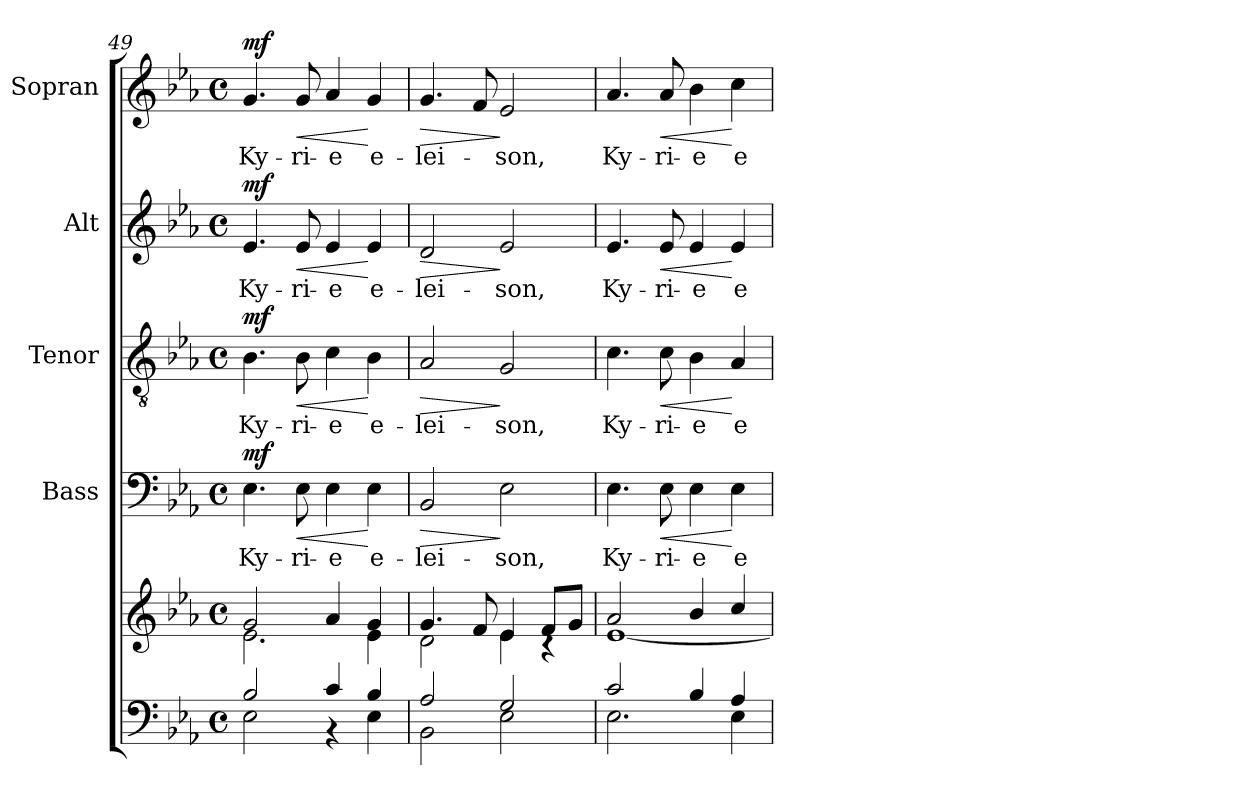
**kern	**kern	**kern	**text	**dynam	**kern	**text	**dynam	**kern	**text	**dynam	**kern	**text	**dynam
*part5	*part5	*part4	*part4	*part4	*part3	*part3	*part3	*part2	*part2	*part2	*part1	*part1	*part1
*staff6	*staff5	*staff4	*staff4	*staff4	*staff3	*staff3	*staff3	*staff2	*staff2	*staff2	*staff1	*staff1	*staff1
*	*	*I"Bass	*	*	*I"Tenor	*	*	*I"Alt	*	*	*I"Sopran	*	*
*	*	*I'B.	*	*	*I'T.	*	*	*I'A.	*	*	*I'S.	*	*
*clefF4	*clefG2	*clefF4	*	*	*clefGv2	*	*	*clefG2	*	*	*clefG2	*	*
*k[b-e-a-]	*k[b-e-a-]	*k[b-e-a-]	*	*	*k[b-e-a-]	*	*	*k[b-e-a-]	*	*	*k[b-e-a-]	*	*
*E-:	*E-:	*E-:	*	*	*E-:	*	*	*E-:	*	*	*E-:	*	*
*M4/4	*M4/4	*M4/4	*	*	*M4/4	*	*	*M4/4	*	*	*M4/4	*	*
*met(c)	*met(c)	*met(c)	*	*	*met(c)	*	*	*met(c)	*	*	*met(c)	*	*
=49	=49	=49	=49	=49	=49	=49	=49	=49	=49	=49	=49	=49	=49
*^	*^	*	*	*	*	*	*	*	*	*	*	*	*
!	!	!	!	!	!LO:LY:b	!LO:DY:a	!	!LO:LY:b	!LO:DY:a	!	!LO:LY:b	!LO:DY:a	!	!LO:LY:b	!LO:DY:a
2B-/	2E-\	2g/	2.e-\	4.E-\	Ky-	mf	4.B-\	Ky-	mf	4.e-/	Ky-	mf	4.g/	Ky-	mf
!	!	!	!	!	!LO:LY:b	!LO:HP:b	!	!LO:LY:b	!LO:HP:b	!	!LO:LY:b	!LO:HP:b	!	!LO:LY:b	!LO:HP:b
.	.	.	.	8E-\	-ri-	<	8B-\	-ri-	<	8e-/	-ri-	<	8g/	-ri-	<
!	!	!	!	!	!LO:LY:b	!	!	!LO:LY:b	!	!	!LO:LY:b	!	!	!LO:LY:b	!
4c/	4r	4a-/	.	4E-\	-e	.	4c\	-e	.	4e-/	-e	.	4a-/	-e	.
!	!	!	!	!	!LO:LY:b	!	!	!LO:LY:b	!	!	!LO:LY:b	!	!	!LO:LY:b	!
4B-/	4E-\	4g/	4e-\	4E-\	e-	[	4B-\	e-	[	4e-/	e-	[	4g/	e-	[
=50	=50	=50	=50	=50	=50	=50	=50	=50	=50	=50	=50	=50	=50	=50	=50
!	!	!	!	!	!LO:LY:b	!LO:HP:b	!	!LO:LY:b	!LO:HP:b	!	!LO:LY:b	!LO:HP:b	!	!LO:LY:b	!LO:HP:b
2A-/	2BB-\	4.g/	2d\	2BB-/	-lei-	>	2A-/	-lei-	>	2d/	-lei-	>	4.g/	-lei-	>
.	.	8f/	.	.	.	.	.	.	.	.	.	.	8f/	.	.
!	!	!	!	!	!LO:LY:b	!	!	!LO:LY:b	!	!	!LO:LY:b	!	!	!LO:LY:b	!
2G/	2E-\	4e-/	4e-\	2E-\	-son,	]	2G/	-son,	]	2e-/	-son,	]	2e-/	-son,	]
.	.	8f/L	4rc	.	.	.	.	.	.	.	.	.	.	.	.
.	.	8g/J	.	.	.	.	.	.	.	.	.	.	.	.	.
=51	=51	=51	=51	=51	=51	=51	=51	=51	=51	=51	=51	=51	=51	=51	=51
!	!	!	!	!	!LO:LY:b	!	!	!LO:LY:b	!	!	!LO:LY:b	!	!	!LO:LY:b	!
2c/	2.E-\	2a-/	[<1e-	4.E-\	Ky-	.	4.c\	Ky-	.	4.e-/	Ky-	.	4.a-/	Ky-	.
!	!	!	!	!	!LO:LY:b	!LO:HP:b	!	!LO:LY:b	!LO:HP:b	!	!LO:LY:b	!LO:HP:b	!	!LO:LY:b	!LO:HP:b
.	.	.	.	8E-\	-ri-	<	8c\	-ri-	<	8e-/	-ri-	<	8a-/	-ri-	<
!	!	!	!	!	!LO:LY:b	!	!	!LO:LY:b	!	!	!LO:LY:b	!	!	!LO:LY:b	!
4B-/	.	4b-/	.	4E-\	-e	.	4B-\	-e	.	4e-/	-e	.	4b-\	-e	.
!	!	!	!	!	!LO:LY:b	!	!	!LO:LY:b	!	!	!LO:LY:b	!	!	!LO:LY:b	!
4A-/	4E-\	4cc/	.	4E-\	e-	[	4A-/	e-	[	4e-/	e-	[	4cc\	e-	[
*v	*v	*	*	*	*	*	*	*	*	*	*	*	*	*	*
*	*v	*v	*	*	*	*	*	*	*	*	*	*	*	*
=	=	=	=	=	=	=	=	=	=	=	=	=	=
*-	*-	*-	*-	*-	*-	*-	*-	*-	*-	*-	*-	*-	*-
